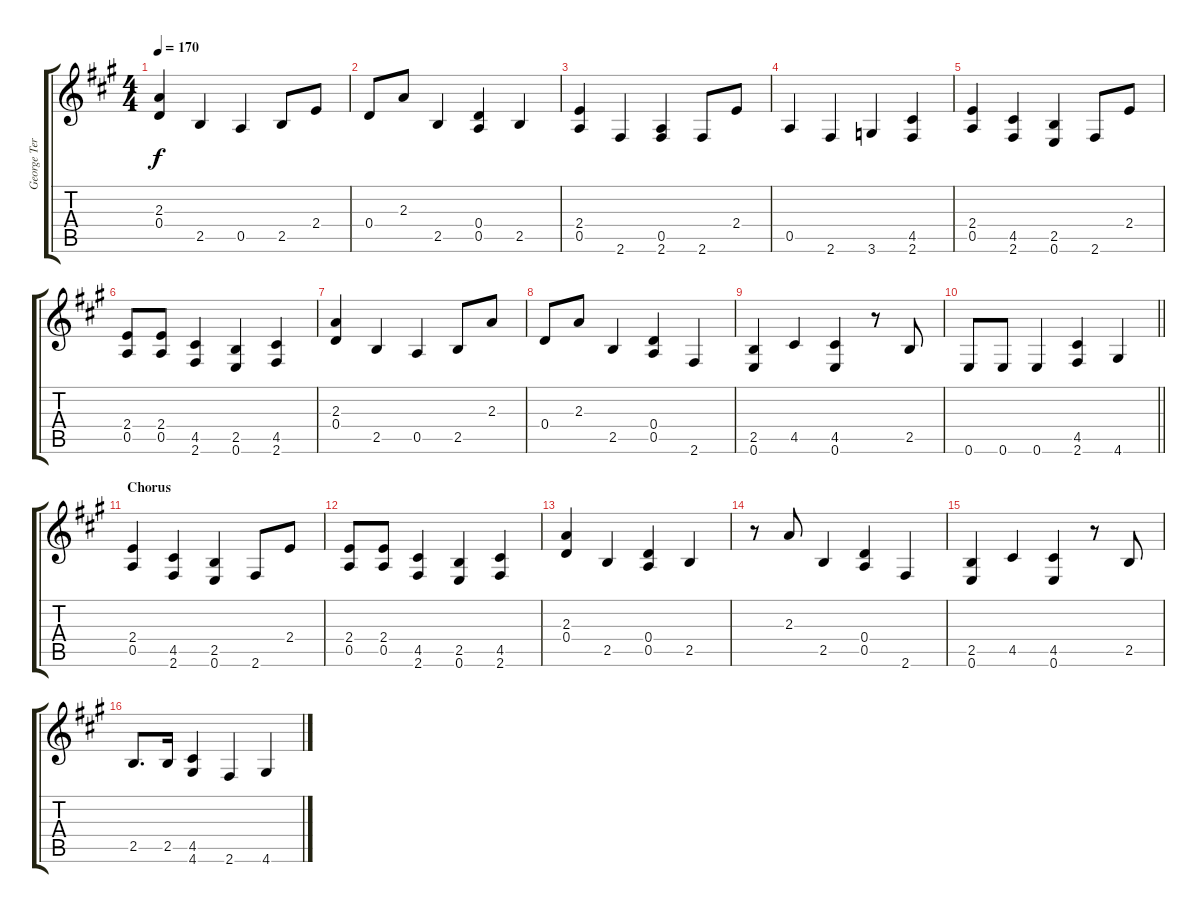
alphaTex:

\track ("George Terry (clean)" "George Ter") {instrument electricguitarclean}
\staff {score tabs}
\tuning (E4 B3 G3 D3 A2 E2) {hide}
\ts (4 4)
\tempo 170
\clef g2
\ks a
(2.3 0.4).4{dy f} 2.5.4 0.5.4 2.5.8 2.4.8 |
0.4.8 2.3.8 2.5.4 (0.4 0.5).4 2.5.4 |
(2.4 0.5).4 2.6.4 (0.5 2.6).4 2.6.8 2.4.8 |
0.5.4 2.6.4 3.6.4 (4.5 2.6).4 |
(2.4 0.5).4 (4.5 2.6).4 (2.5 0.6).4 2.6.8 2.4.8 |
(2.4 0.5).8 (2.4 0.5).8 (4.5 2.6).4 (2.5 0.6).4 (4.5 2.6).4 |
(2.3 0.4).4 2.5.4 0.5.4 2.5.8 2.3.8 |
0.4.8 2.3.8 2.5.4 (0.4 0.5).4 2.6.4 |
(2.5 0.6).4 4.5.4 (4.5 0.6).4 r.8 2.5.8 |
\barLineRight lightlight
0.6.8 0.6.8 0.6.4 (4.5 2.6).4 4.6.4 |
\section ("" "Chorus")
(2.4 0.5).4 (4.5 2.6).4 (2.5 0.6).4 2.6.8 2.4.8 |
(2.4 0.5).8 (2.4 0.5).8 (4.5 2.6).4 (2.5 0.6).4 (4.5 2.6).4 |
(2.3 0.4).4 2.5.4 (0.4 0.5).4 2.5.4 |
r.8 2.3.8 2.5.4 (0.4 0.5).4 2.6.4 |
(2.5 0.6).4 4.5.4 (4.5 0.6).4 r.8 2.5.8 |
2.5.8{d} 2.5.16 (4.5 4.6).4 2.6.4 4.6.4
